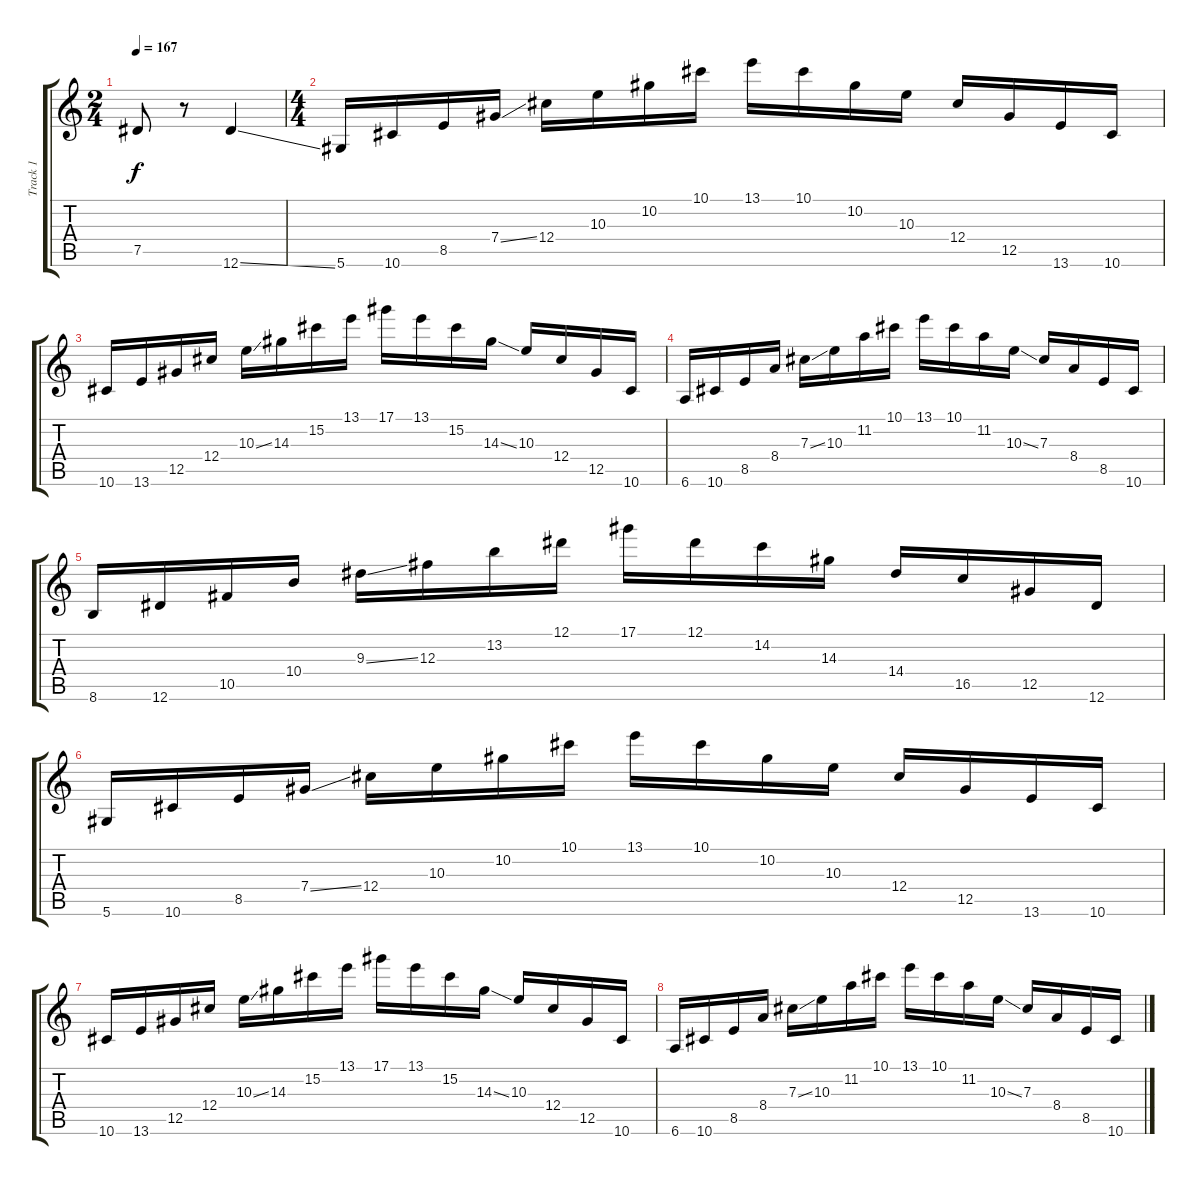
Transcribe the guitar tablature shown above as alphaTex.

\track ("Track 1" "Track 1") {instrument distortionguitar}
\staff {score tabs}
\tuning (Eb4 Bb3 Gb3 Db3 Ab2 Eb2) {hide}
\ts (2 4)
\tempo 167
\clef g2
\ks c
7.5{t}.8{dy f} r.8 12.6{ss}.4 |
\ts (4 4)
5.6.16 10.6.16 8.5.16 7.4{ss}.16 12.4.16 10.3.16 10.2.16 10.1.16 13.1.16 10.1.16 10.2.16 10.3.16 12.4.16 12.5.16 13.6.16 10.6.16 |
10.6.16 13.6.16 12.5.16 12.4.16 10.3{ss}.16 14.3.16 15.2.16 13.1.16 17.1.16 13.1.16 15.2.16 14.3{ss}.16 10.3.16 12.4.16 12.5.16 10.6.16 |
6.6.16 10.6.16 8.5.16 8.4.16 7.3{ss}.16 10.3.16 11.2.16 10.1.16 13.1.16 10.1.16 11.2.16 10.3{ss}.16 7.3.16 8.4.16 8.5.16 10.6.16 |
8.6.16 12.6.16 10.5.16 10.4.16 9.3{ss}.16 12.3.16 13.2.16 12.1.16 17.1.16 12.1.16 14.2.16 14.3.16 14.4.16 16.5.16 12.5.16 12.6.16 |
5.6.16 10.6.16 8.5.16 7.4{ss}.16 12.4.16 10.3.16 10.2.16 10.1.16 13.1.16 10.1.16 10.2.16 10.3.16 12.4.16 12.5.16 13.6.16 10.6.16 |
10.6.16 13.6.16 12.5.16 12.4.16 10.3{ss}.16 14.3.16 15.2.16 13.1.16 17.1.16 13.1.16 15.2.16 14.3{ss}.16 10.3.16 12.4.16 12.5.16 10.6.16 |
6.6.16 10.6.16 8.5.16 8.4.16 7.3{ss}.16 10.3.16 11.2.16 10.1.16 13.1.16 10.1.16 11.2.16 10.3{ss}.16 7.3.16 8.4.16 8.5.16 10.6.16
